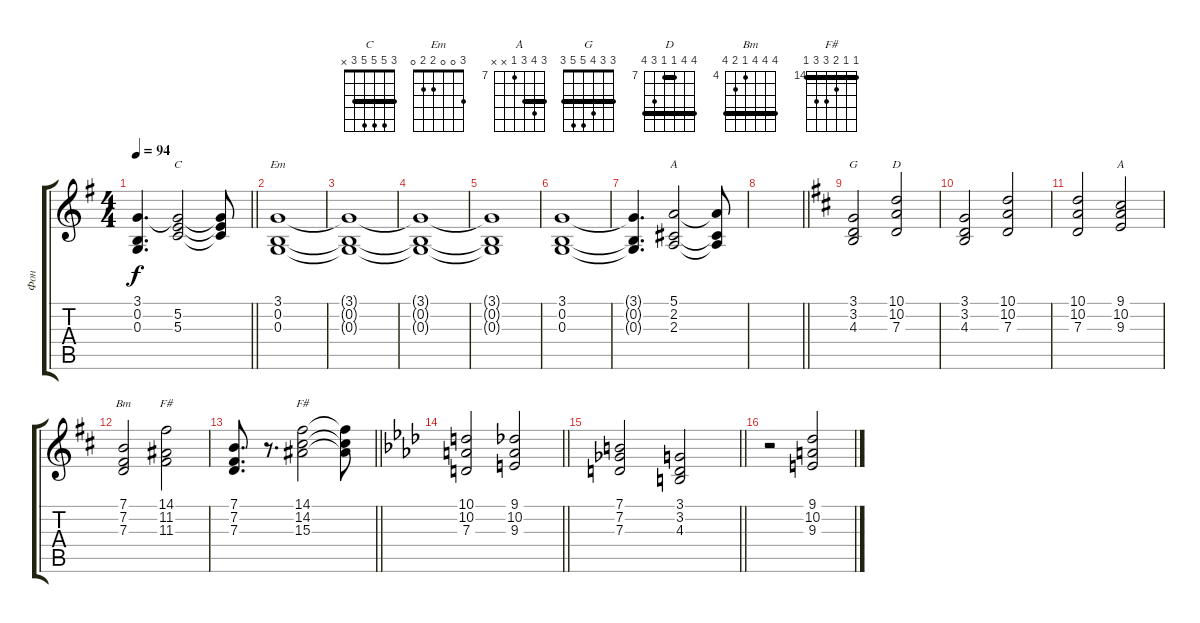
\track ("Фон" "Фон") {instrument pad2warm}
\staff {score tabs}
\tuning (E4 B3 G3 D3 A2 E2) {hide}
\chord ("C" 3 5 5 5 3 x) {barre 3}
\chord ("Em" 3 0 0 2 2 0)
\chord ("A" 5 2 2 2 0 x) {barre 2}
\chord ("G" 3 3 4 5 5 3) {barre 3}
\chord ("D" 10 10 7 7 9 10) {firstfret 7 barre (7 10)}
\chord ("A" 9 10 9 7 x x) {firstfret 7 barre 9}
\chord ("Bm" 7 7 7 4 5 7) {firstfret 4 barre 7}
\chord ("F#" 14 11 11 11 13 14) {firstfret 11 barre 11}
\chord ("F#" 14 14 15 16 16 14) {firstfret 14 barre 14}
\ts (4 4)
\tempo 94
\clef g2
\barLineRight lightlight
\ks eminor
(3.1{t} 0.2{t} 0.3{t}).4{d dy f} (3.1{t} 5.2 5.3).2{ch "C"} (3.1{t} 5.2{t} 5.3{t}).8 |
\section ("" "")
(3.1 0.2 0.3).1{ch "Em"} |
(3.1{t} 0.2{t} 0.3{t}).1 |
(3.1{t} 0.2{t} 0.3{t}).1 |
(3.1{t} 0.2{t} 0.3{t}).1 |
(3.1 0.2 0.3).1 |
(3.1{t} 0.2{t} 0.3{t}).4{d} (5.1 2.2 2.3).2{ch "A"} (5.1{t} 2.2{t} 2.3{t}).8 |
\barLineRight lightlight
|
\section ("" "")
\ks bminor
(3.1 3.2 4.3).2{ch "G"} (10.1 10.2 7.3).2{ch "D"} |
(3.1 3.2 4.3).2 (10.1 10.2 7.3).2 |
(10.1 10.2 7.3).2 (9.1 10.2 9.3).2{ch "A"} |
(7.1 7.2 7.3).2{ch "Bm"} (14.1 11.2 11.3).2{ch "F#"} |
\barLineRight lightlight
(7.1 7.2 7.3).8{d} r.8{d} (14.1 14.2 15.3).2{ch "F#"} (14.1{t} 14.2{t} 15.3{t}).8 |
\section ("" "")
\barLineRight lightlight
\ks fminor
(10.1 10.2 7.3).2 (9.1 10.2 9.3).2 |
\barLineRight lightlight
(7.1 7.2 7.3).2 (3.1 3.2 4.3).2 |
r.2 (9.1 10.2 9.3).2
